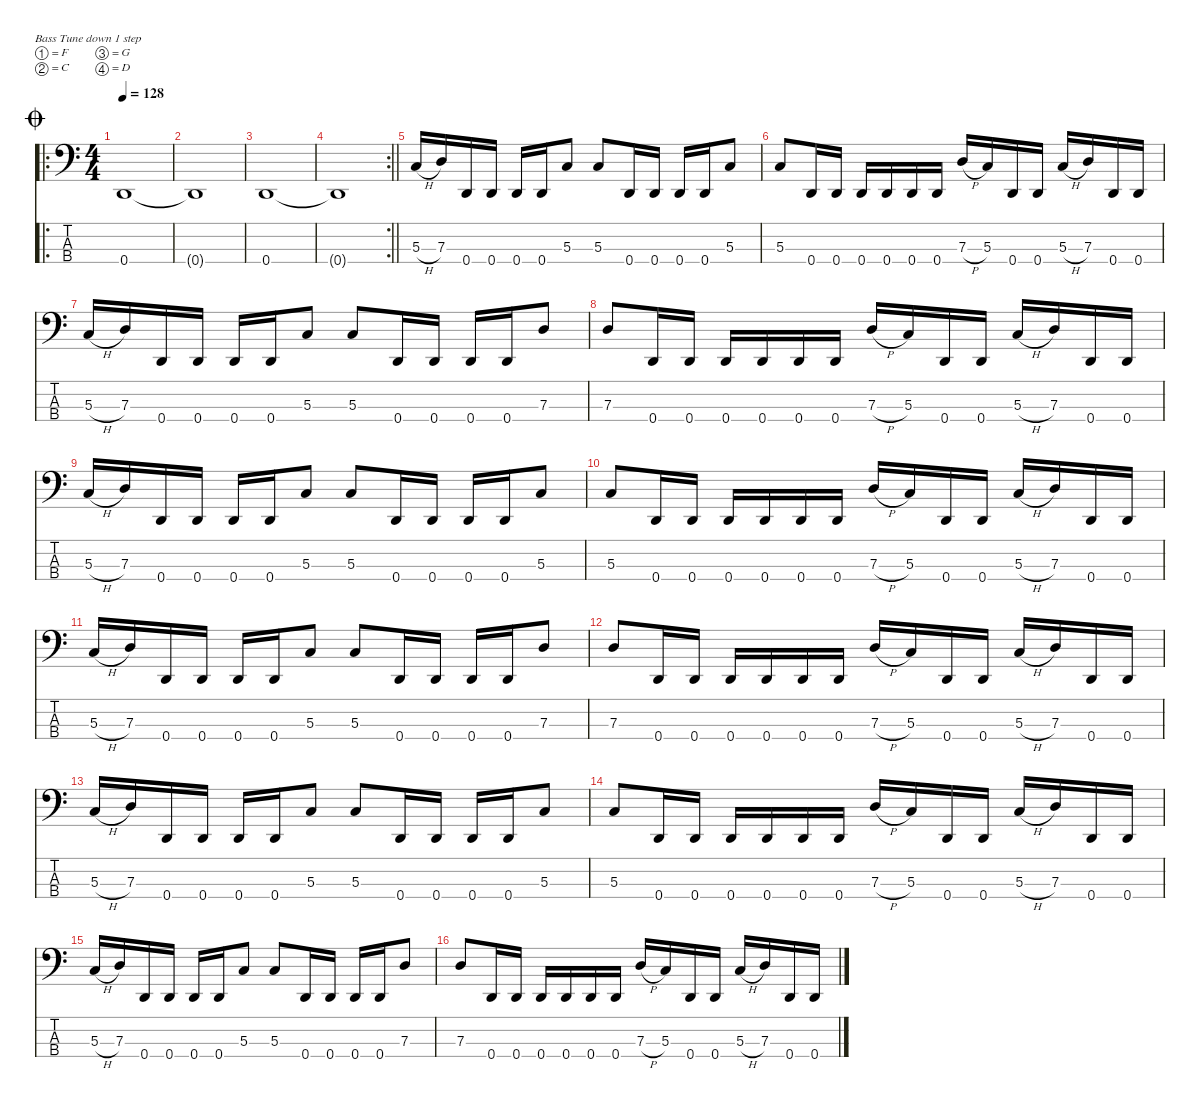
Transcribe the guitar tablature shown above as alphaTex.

\defaultSystemsLayout 4
\hideDynamics
\bracketExtendMode nobrackets
\singleTrackTrackNamePolicy hidden
\multiTrackTrackNamePolicy hidden
\firstSystemTrackNameMode fullname
\firstSystemTrackNameOrientation horizontal
\otherSystemsTrackNameOrientation horizontal
\track ("Track 5" "el.bs.") {instrument electricbassfinger}
\staff {score tabs}
\tuning (F2 C2 G1 D1)
\ro
\ts (4 4)
\jump coda
\tempo 128
\clef f4
\ks c
0.4.1{dy f beam Up} |
0.4{t}.1{beam Up} |
0.4.1{beam Up} |
\rc 2
\barLineRight lightlight
0.4{t}.1{beam Up} |
5.3{h}.16{beam Up} 7.3.16{beam Up} 0.4.16{beam Up} 0.4.16{beam Up} 0.4.16{beam Up} 0.4.16{beam Up} 5.3.8{beam Up} 5.3.8{beam Up} 0.4.16{beam Up} 0.4.16{beam Up} 0.4.16{beam Up} 0.4.16{beam Up} 5.3.8{beam Up} |
5.3.8{beam Up} 0.4.16{beam Up} 0.4.16{beam Up} 0.4.16{beam Up} 0.4.16{beam Up} 0.4.16{beam Up} 0.4.16{beam Up} 7.3{h}.16{beam Up} 5.3.16{beam Up} 0.4.16{beam Up} 0.4.16{beam Up} 5.3{h}.16{beam Up} 7.3.16{beam Up} 0.4.16{beam Up} 0.4.16{beam Up} |
5.3{h}.16{beam Up} 7.3.16{beam Up} 0.4.16{beam Up} 0.4.16{beam Up} 0.4.16{beam Up} 0.4.16{beam Up} 5.3.8{beam Up} 5.3.8{beam Up} 0.4.16{beam Up} 0.4.16{beam Up} 0.4.16{beam Up} 0.4.16{beam Up} 7.3.8{beam Up} |
7.3.8{beam Up} 0.4.16{beam Up} 0.4.16{beam Up} 0.4.16{beam Up} 0.4.16{beam Up} 0.4.16{beam Up} 0.4.16{beam Up} 7.3{h}.16{beam Up} 5.3.16{beam Up} 0.4.16{beam Up} 0.4.16{beam Up} 5.3{h}.16{beam Up} 7.3.16{beam Up} 0.4.16{beam Up} 0.4.16{beam Up} |
5.3{h}.16{beam Up} 7.3.16{beam Up} 0.4.16{beam Up} 0.4.16{beam Up} 0.4.16{beam Up} 0.4.16{beam Up} 5.3.8{beam Up} 5.3.8{beam Up} 0.4.16{beam Up} 0.4.16{beam Up} 0.4.16{beam Up} 0.4.16{beam Up} 5.3.8{beam Up} |
5.3.8{beam Up} 0.4.16{beam Up} 0.4.16{beam Up} 0.4.16{beam Up} 0.4.16{beam Up} 0.4.16{beam Up} 0.4.16{beam Up} 7.3{h}.16{beam Up} 5.3.16{beam Up} 0.4.16{beam Up} 0.4.16{beam Up} 5.3{h}.16{beam Up} 7.3.16{beam Up} 0.4.16{beam Up} 0.4.16{beam Up} |
5.3{h}.16{beam Up} 7.3.16{beam Up} 0.4.16{beam Up} 0.4.16{beam Up} 0.4.16{beam Up} 0.4.16{beam Up} 5.3.8{beam Up} 5.3.8{beam Up} 0.4.16{beam Up} 0.4.16{beam Up} 0.4.16{beam Up} 0.4.16{beam Up} 7.3.8{beam Up} |
7.3.8{beam Up} 0.4.16{beam Up} 0.4.16{beam Up} 0.4.16{beam Up} 0.4.16{beam Up} 0.4.16{beam Up} 0.4.16{beam Up} 7.3{h}.16{beam Up} 5.3.16{beam Up} 0.4.16{beam Up} 0.4.16{beam Up} 5.3{h}.16{beam Up} 7.3.16{beam Up} 0.4.16{beam Up} 0.4.16{beam Up} |
5.3{h}.16{beam Up} 7.3.16{beam Up} 0.4.16{beam Up} 0.4.16{beam Up} 0.4.16{beam Up} 0.4.16{beam Up} 5.3.8{beam Up} 5.3.8{beam Up} 0.4.16{beam Up} 0.4.16{beam Up} 0.4.16{beam Up} 0.4.16{beam Up} 5.3.8{beam Up} |
5.3.8{beam Up} 0.4.16{beam Up} 0.4.16{beam Up} 0.4.16{beam Up} 0.4.16{beam Up} 0.4.16{beam Up} 0.4.16{beam Up} 7.3{h}.16{beam Up} 5.3.16{beam Up} 0.4.16{beam Up} 0.4.16{beam Up} 5.3{h}.16{beam Up} 7.3.16{beam Up} 0.4.16{beam Up} 0.4.16{beam Up} |
5.3{h}.16{beam Up} 7.3.16{beam Up} 0.4.16{beam Up} 0.4.16{beam Up} 0.4.16{beam Up} 0.4.16{beam Up} 5.3.8{beam Up} 5.3.8{beam Up} 0.4.16{beam Up} 0.4.16{beam Up} 0.4.16{beam Up} 0.4.16{beam Up} 7.3.8{beam Up} |
7.3.8{beam Up} 0.4.16{beam Up} 0.4.16{beam Up} 0.4.16{beam Up} 0.4.16{beam Up} 0.4.16{beam Up} 0.4.16{beam Up} 7.3{h}.16{beam Up} 5.3.16{beam Up} 0.4.16{beam Up} 0.4.16{beam Up} 5.3{h}.16{beam Up} 7.3.16{beam Up} 0.4.16{beam Up} 0.4.16{beam Up}
